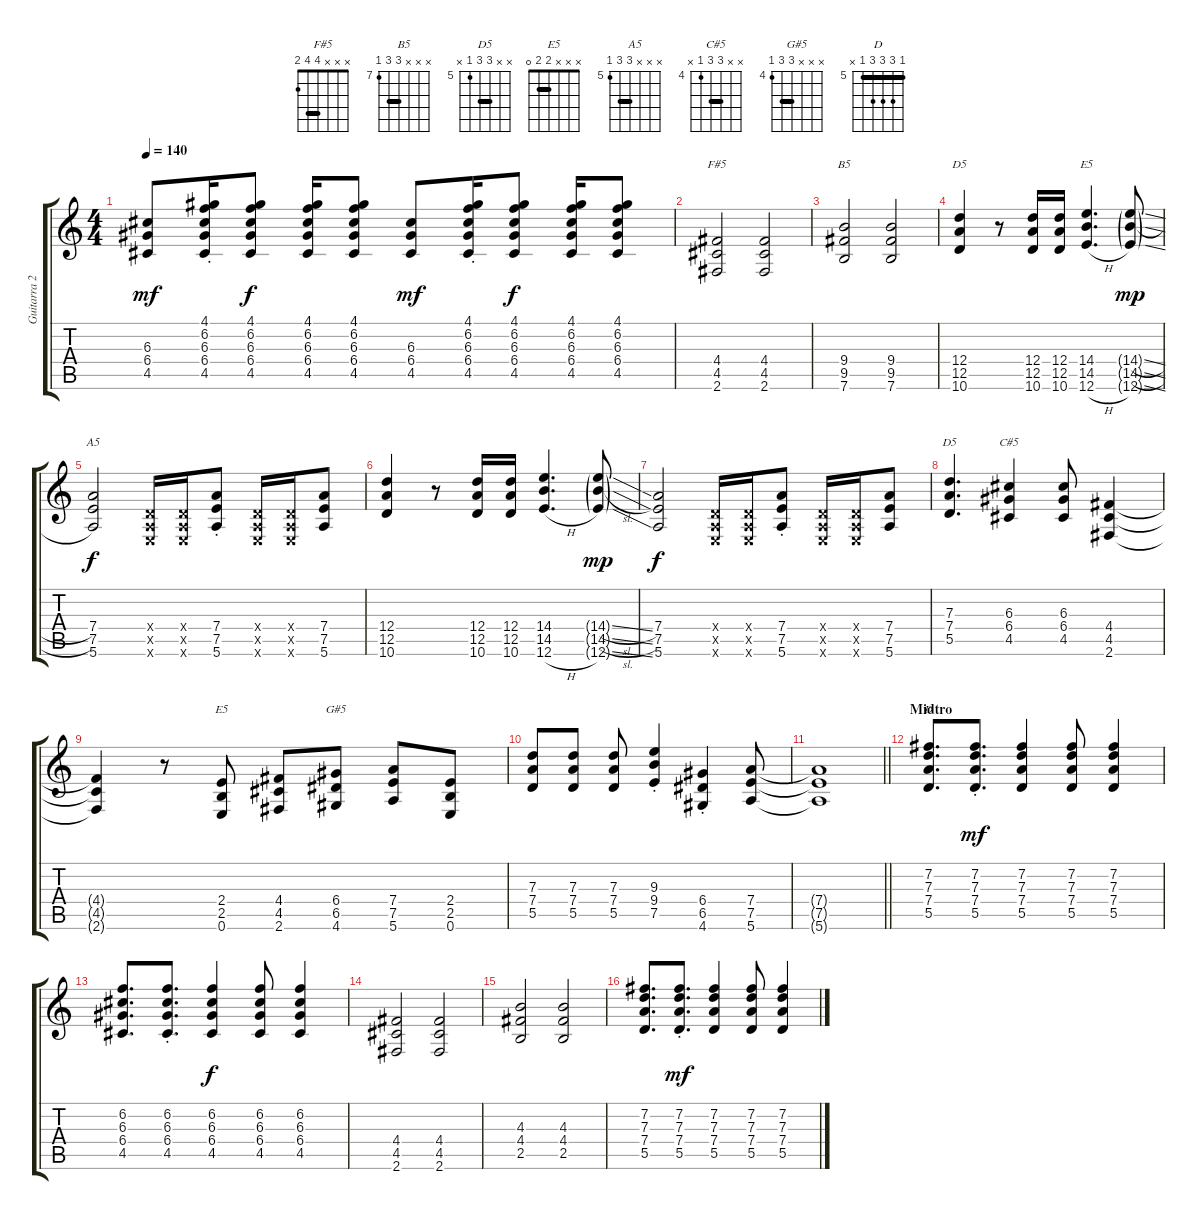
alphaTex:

\track ("Guitarra 2" "Guitarra 2") {instrument overdrivenguitar}
\staff {score tabs}
\tuning (E4 B3 G3 D3 A2 E2) {hide}
\chord ("F#5" x x x 4 4 2) {barre 4}
\chord ("B5" x x x 9 9 7) {firstfret 7 barre 9}
\chord ("D5" x x x 12 12 10) {firstfret 10 barre 12}
\chord ("E5" x x x 14 14 12) {firstfret 12 barre 14}
\chord ("A5" x x x 7 7 5) {firstfret 5 barre 7}
\chord ("D5" x x 7 7 5 x) {firstfret 5 barre 7}
\chord ("C#5" x x 6 6 4 x) {firstfret 4 barre 6}
\chord ("E5" x x x 2 2 0) {barre 2}
\chord ("G#5" x x x 6 6 4) {firstfret 4 barre 6}
\chord ("D" 5 7 7 7 5 x) {firstfret 5 barre 5}
\ts (4 4)
\tempo 140
\clef g2
\ks c
(6.3 6.4 4.5).8{dy mf} (4.1 6.2 6.3 6.4 4.5{st}).16 (4.1 6.2 6.3 6.4 4.5).8{dy f} (4.1 6.2 6.3 6.4 4.5).16 (4.1 6.2 6.3 6.4 4.5).8 (6.3 6.4 4.5).8{dy mf} (4.1 6.2 6.3 6.4 4.5{st}).16 (4.1 6.2 6.3 6.4 4.5).8{dy f} (4.1 6.2 6.3 6.4 4.5).16 (4.1 6.2 6.3 6.4 4.5).8 |
(4.4 4.5 2.6).2{ch "F#5"} (4.4 4.5 2.6).2 |
(9.4 9.5 7.6).2{ch "B5"} (9.4 9.5 7.6).2 |
(12.4 12.5 10.6).4{ch "D5"} r.8 (12.4 12.5 10.6).16 (12.4 12.5 10.6).16 (14.4 14.5 12.6{h}).4{d ch "E5"} (14.4{sl g} 14.5{sl g} 12.6{ss g}).8{dy mp} |
(7.4 7.5 5.6).2{ch "A5" dy f} (0.4{x} 0.5{x} 0.6{x}).16 (0.4{x} 0.5{x} 0.6{x}).16 (7.4 7.5{st} 5.6).8 (0.4{x} 0.5{x} 0.6{x}).16 (0.4{x} 0.5{x} 0.6{x}).16 (7.4 7.5 5.6).8 |
(12.4 12.5 10.6).4 r.8 (12.4 12.5 10.6).16 (12.4 12.5 10.6).16 (14.4 14.5 12.6{h}).4{d} (14.4{sl g} 14.5{sl g} 12.6{ss g}).8{dy mp} |
(7.4 7.5 5.6).2{dy f} (0.4{x} 0.5{x} 0.6{x}).16 (0.4{x} 0.5{x} 0.6{x}).16 (7.4 7.5{st} 5.6).8 (0.4{x} 0.5{x} 0.6{x}).16 (0.4{x} 0.5{x} 0.6{x}).16 (7.4 7.5 5.6).8 |
(7.3 7.4 5.5).4{d ch "D5"} (6.3 6.4 4.5).4{ch "C#5"} (6.3 6.4 4.5).8 (4.4 4.5 2.6).4 |
(4.4{t} 4.5{t} 2.6{t}).4 r.8 (2.4 2.5 0.6).8{ch "E5"} (4.4 4.5 2.6).8 (6.4 6.5 4.6).8{ch "G#5"} (7.4 7.5 5.6).8 (2.4 2.5 0.6).8 |
(7.3 7.4 5.5).8 (7.3 7.4 5.5).8 (7.3 7.4 5.5).8 (9.3{st} 9.4 7.5).4 (6.4 6.5 4.6{st}).4 (7.4 7.5 5.6).8 |
\barLineRight lightlight
(7.4{t} 7.5{t} 5.6{t}).1 |
\section ("" "Midtro")
(7.2 7.3 7.4 5.5).8{d ch "D"} (7.2 7.3 7.4 5.5{st}).8{d dy mf} (7.2 7.3 7.4 5.5).4 (7.2 7.3 7.4 5.5).8 (7.2 7.3 7.4 5.5).4 |
(6.2 6.3 6.4 4.5).8{d} (6.2 6.3 6.4 4.5{st}).8{d} (6.2 6.3 6.4 4.5).4{dy f} (6.2 6.3 6.4 4.5).8 (6.2 6.3 6.4 4.5).4 |
(4.4 4.5 2.6).2 (4.4 4.5 2.6).2 |
(4.3 4.4 2.5).2 (4.3 4.4 2.5).2 |
(7.2 7.3 7.4 5.5).8{d} (7.2 7.3 7.4 5.5{st}).8{d dy mf} (7.2 7.3 7.4 5.5).4 (7.2 7.3 7.4 5.5).8 (7.2 7.3 7.4 5.5).4
